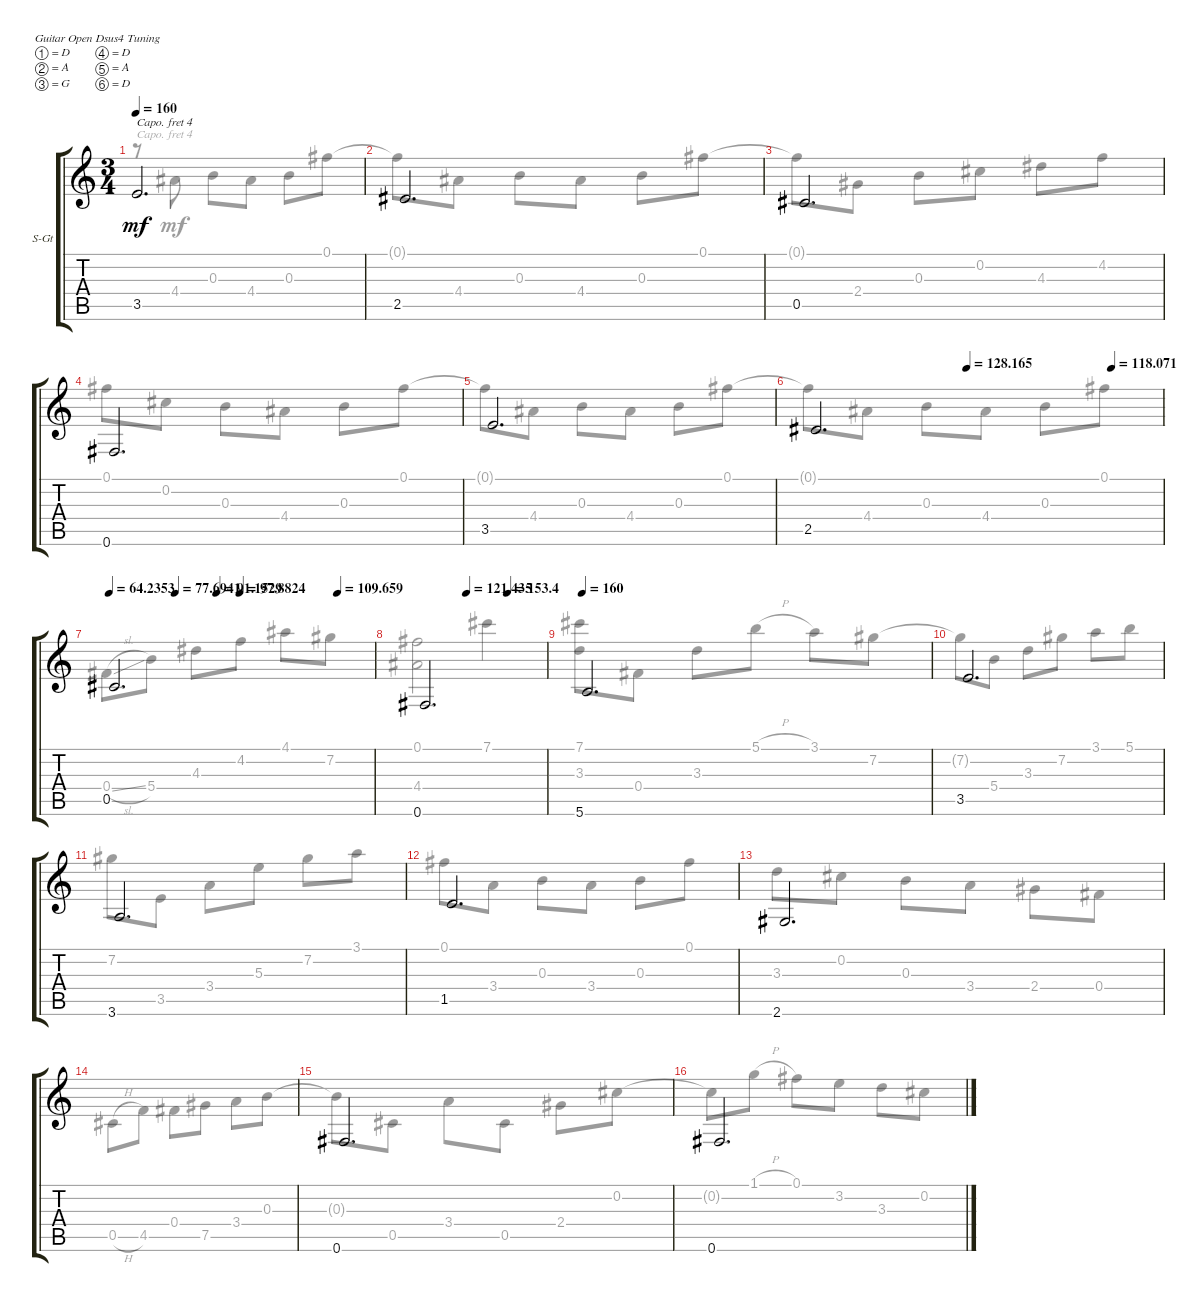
\defaultSystemsLayout 4
\bracketExtendMode groupsimilarinstruments
\firstSystemTrackNameOrientation horizontal
\otherSystemsTrackNameOrientation horizontal
\track ("Steel Guitar" "S-Gt") {instrument acousticguitarsteel}
\staff {score tabs}
\capo 4
\tuning (D4 A3 G3 D3 A2 D2)
\voice
\ts (3 4)
\tempo 160
\clef g2
\ks c
3.5.2{d dy mf} |
2.5.2{d} |
0.5.2{d} |
0.6.2{d} |
3.5.2{d} |
\tempo (128.165 0.44375)
\tempo (118.071 0.85625)
2.5.2{d} |
\tempo
64.2353
\tempo (77.6941 0.249158)
\tempo (91.1529 0.40625)
\tempo (97.8824 0.49375)
\tempo (109.659 0.8625)
0.5.2{d} |
\tempo (121.435 0.36875)
\tempo (153.4 0.69375)
0.6.2{d} |
\tempo 160
5.6.2{d} |
3.5.2{d} |
3.6.2{d} |
1.5.2{d} |
2.6.2{d} |
|
0.6.2{d} |
0.6.2{d}
\voice
\clef g2
\ottava regular
\simile none
\ks c
r.8{dy mf} 4.4.8 0.3.8 4.4.8 0.3.8 0.1.8 |
0.1{t}.8 4.4.8 0.3.8 4.4.8 0.3.8 0.1.8 |
0.1{t}.8 2.4.8 0.3.8 0.2.8 4.3.8 4.2.8 |
0.1.8 0.2.8 0.3.8 4.4.8 0.3.8 0.1.8 |
0.1{t}.8 4.4.8 0.3.8 4.4.8 0.3.8 0.1.8 |
0.1{t}.8 4.4.8 0.3.8 4.4.8 0.3.8 0.1.8 |
0.4{sl}.8 5.4.8 4.3.8 4.2.8 4.1.8 7.2.8 |
(4.4 0.1).2 7.1.4 |
(7.1 3.3).8 0.4.8 3.3.8 5.1{h}.8 3.1.8 7.2.8 |
7.2{t}.8 5.4.8 3.3.8 7.2.8 3.1.8 5.1.8 |
7.2.8 3.5.8 3.4.8 5.3.8 7.2.8 3.1.8 |
0.1.8 3.4.8 0.3.8 3.4.8 0.3.8 0.1.8 |
3.3.8 0.2.8 0.3.8 3.4.8 2.4.8 0.4.8 |
0.5{h}.8 4.5.8 0.4.8 7.5.8 3.4.8 0.3.8 |
0.3{t}.8 0.5.8 3.4.8 0.5.8 2.4.8 0.2.8 |
0.2{t}.8 1.1{h}.8 0.1.8 3.2.8 3.3.8 0.2.8
